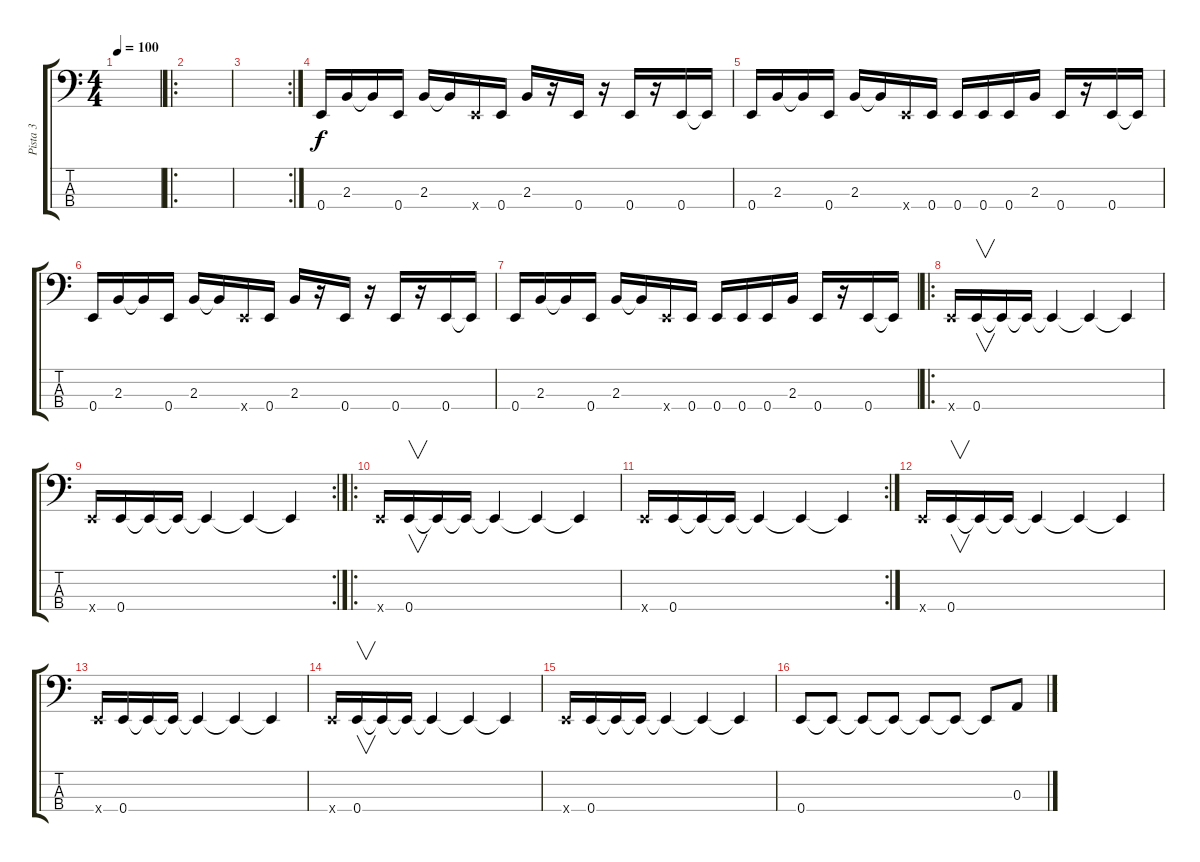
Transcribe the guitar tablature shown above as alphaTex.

\track ("Pista 3" "Pista 3") {instrument electricbassfinger}
\staff {score tabs}
\tuning (G2 D2 A1 E1) {hide}
\ts (4 4)
\tempo 100
\clef f4
\ks c
|
\ro
|
\rc 2
|
0.4.16 2.3.16 2.3{t}.16 0.4.16 2.3.16 2.3{t}.16 0.4{x}.16 0.4.16 2.3.16 r.16 0.4.16 r.16 0.4.16 r.16 0.4.16 0.4{t}.16 |
0.4.16 2.3.16 2.3{t}.16 0.4.16 2.3.16 2.3{t}.16 0.4{x}.16 0.4.16 0.4.16 0.4.16 0.4.16 2.3.16 0.4.16 r.16 0.4.16 0.4{t}.16 |
0.4.16 2.3.16 2.3{t}.16 0.4.16 2.3.16 2.3{t}.16 0.4{x}.16 0.4.16 2.3.16 r.16 0.4.16 r.16 0.4.16 r.16 0.4.16 0.4{t}.16 |
0.4.16 2.3.16 2.3{t}.16 0.4.16 2.3.16 2.3{t}.16 0.4{x}.16 0.4.16 0.4.16 0.4.16 0.4.16 2.3.16 0.4.16 r.16 0.4.16 0.4{t}.16 |
\ro
0.4{x}.16 0.4.16{v} 0.4{t}.16 0.4{t}.16 0.4{t}.4 0.4{t}.4 0.4{t}.4 |
\rc 2
0.4{x}.16 0.4.16 0.4{t}.16 0.4{t}.16 0.4{t}.4 0.4{t}.4 0.4{t}.4 |
\ro
0.4{x}.16 0.4.16{v} 0.4{t}.16 0.4{t}.16 0.4{t}.4 0.4{t}.4 0.4{t}.4 |
\rc 2
0.4{x}.16 0.4.16 0.4{t}.16 0.4{t}.16 0.4{t}.4 0.4{t}.4 0.4{t}.4 |
0.4{x}.16 0.4.16{v} 0.4{t}.16 0.4{t}.16 0.4{t}.4 0.4{t}.4 0.4{t}.4 |
0.4{x}.16 0.4.16 0.4{t}.16 0.4{t}.16 0.4{t}.4 0.4{t}.4 0.4{t}.4 |
0.4{x}.16 0.4.16{v} 0.4{t}.16 0.4{t}.16 0.4{t}.4 0.4{t}.4 0.4{t}.4 |
0.4{x}.16 0.4.16 0.4{t}.16 0.4{t}.16 0.4{t}.4 0.4{t}.4 0.4{t}.4 |
0.4.8 0.4{t}.8 0.4{t}.8 0.4{t}.8 0.4{t}.8 0.4{t}.8 0.4{t}.8 0.3.8
